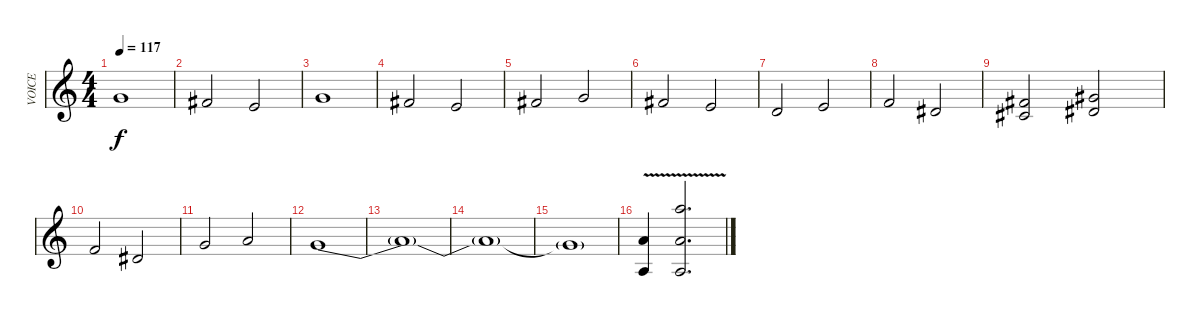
\track ("VOICE" "VOICE") {instrument clarinet}
\staff {score}
\tuning (E4 B3 G3 D3 A2 E2) {hide}
\ts (4 4)
\tempo 117
\clef g2
\ks c
12.3.1{dy f} |
11.3.2 9.3.2 |
12.3.1 |
11.3.2 9.3.2 |
11.3.2 12.3.2 |
11.3.2 9.3.2 |
7.3.2 9.3.2 |
10.3.2 8.3.2 |
(7.2 6.3).2 (9.2 8.3).2 |
10.3.2 8.3.2 |
12.3.2 14.3.2 |
12.3{be (custom 0 0 30 0 32 4 60 4)}.1 |
12.3{t}.1 |
12.3{t}.1 |
12.3{t}.1 |
(14.3{v} 12.5{v}).4 (17.1{v} 14.3{v} 12.5{v}).2{d}
